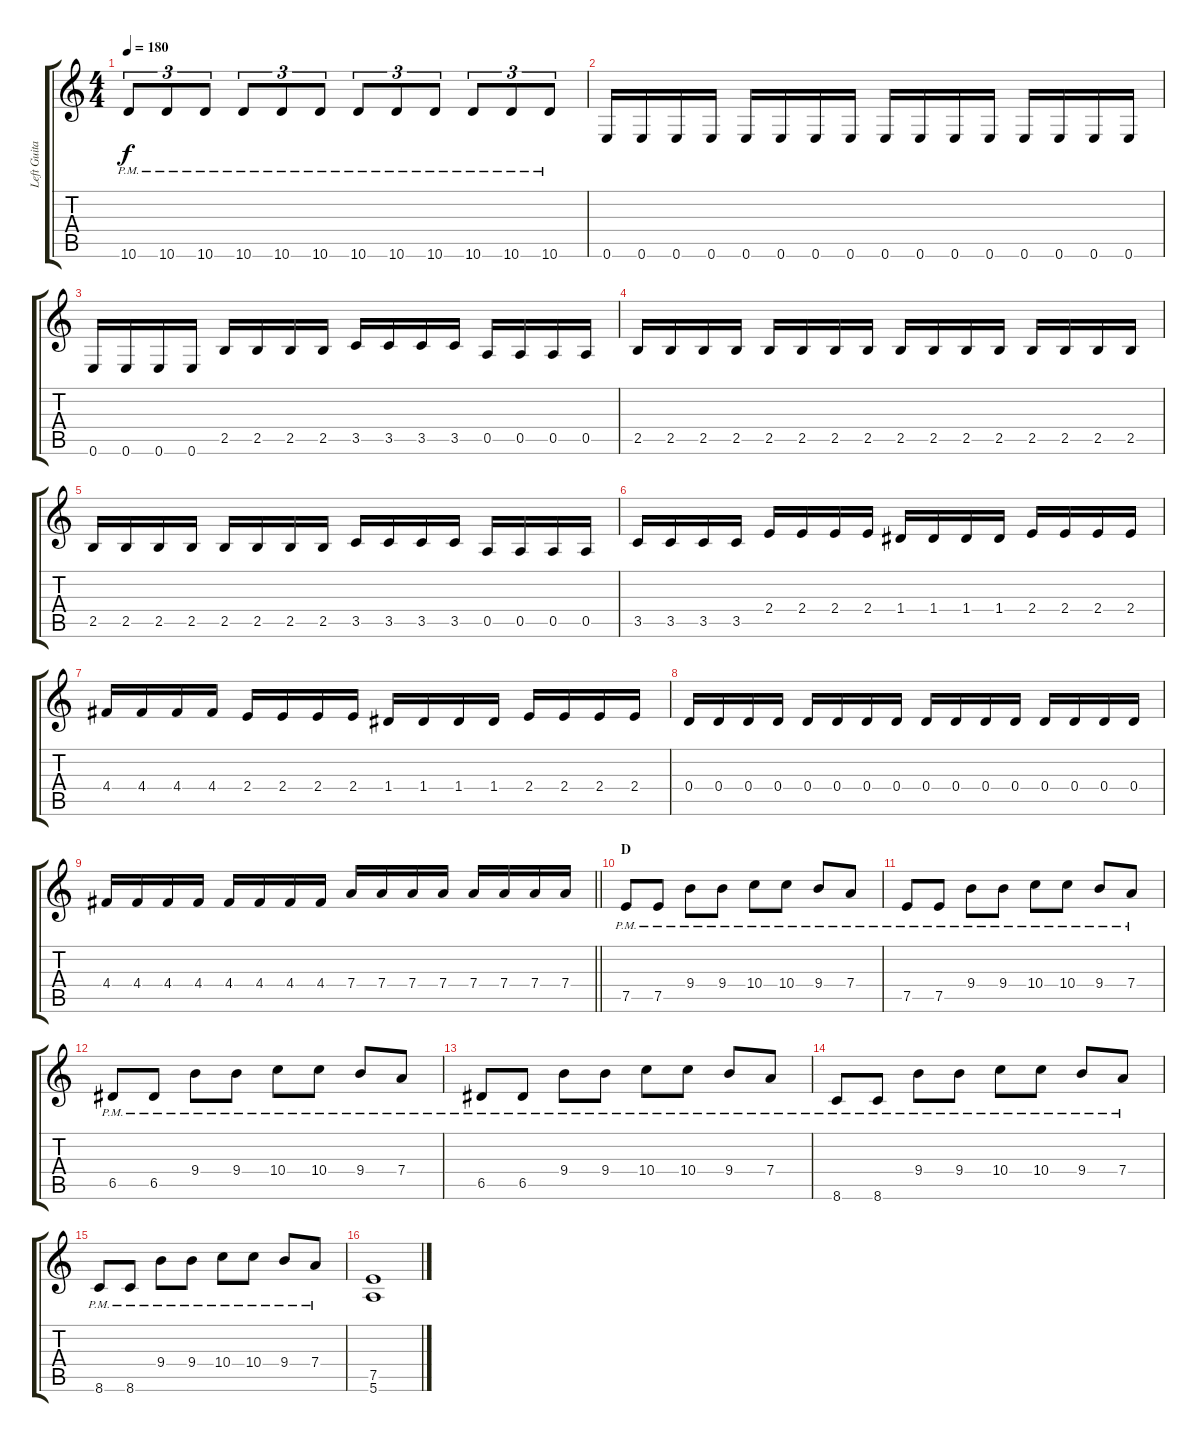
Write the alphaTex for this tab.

\track ("Left Guitar" "Left Guita") {instrument distortionguitar}
\staff {score tabs}
\tuning (E4 B3 G3 D3 A2 E2) {hide}
\ts (4 4)
\tempo 180
\clef g2
\ks c
10.6{pm}.8{tu (3 2) dy f} 10.6{pm}.8{tu (3 2)} 10.6{pm}.8{tu (3 2)} 10.6{pm}.8{tu (3 2)} 10.6{pm}.8{tu (3 2)} 10.6{pm}.8{tu (3 2)} 10.6{pm}.8{tu (3 2)} 10.6{pm}.8{tu (3 2)} 10.6{pm}.8{tu (3 2)} 10.6{pm}.8{tu (3 2)} 10.6{pm}.8{tu (3 2)} 10.6{pm}.8{tu (3 2)} |
0.6.16 0.6.16 0.6.16 0.6.16 0.6.16 0.6.16 0.6.16 0.6.16 0.6.16 0.6.16 0.6.16 0.6.16 0.6.16 0.6.16 0.6.16 0.6.16 |
0.6.16 0.6.16 0.6.16 0.6.16 2.5.16 2.5.16 2.5.16 2.5.16 3.5.16 3.5.16 3.5.16 3.5.16 0.5.16 0.5.16 0.5.16 0.5.16 |
2.5.16 2.5.16 2.5.16 2.5.16 2.5.16 2.5.16 2.5.16 2.5.16 2.5.16 2.5.16 2.5.16 2.5.16 2.5.16 2.5.16 2.5.16 2.5.16 |
2.5.16 2.5.16 2.5.16 2.5.16 2.5.16 2.5.16 2.5.16 2.5.16 3.5.16 3.5.16 3.5.16 3.5.16 0.5.16 0.5.16 0.5.16 0.5.16 |
3.5.16 3.5.16 3.5.16 3.5.16 2.4.16 2.4.16 2.4.16 2.4.16 1.4.16 1.4.16 1.4.16 1.4.16 2.4.16 2.4.16 2.4.16 2.4.16 |
4.4.16 4.4.16 4.4.16 4.4.16 2.4.16 2.4.16 2.4.16 2.4.16 1.4.16 1.4.16 1.4.16 1.4.16 2.4.16 2.4.16 2.4.16 2.4.16 |
0.4.16 0.4.16 0.4.16 0.4.16 0.4.16 0.4.16 0.4.16 0.4.16 0.4.16 0.4.16 0.4.16 0.4.16 0.4.16 0.4.16 0.4.16 0.4.16 |
\barLineRight lightlight
4.4.16 4.4.16 4.4.16 4.4.16 4.4.16 4.4.16 4.4.16 4.4.16 7.4.16 7.4.16 7.4.16 7.4.16 7.4.16 7.4.16 7.4.16 7.4.16 |
\section ("" "D")
7.5{pm}.8 7.5{pm}.8 9.4{pm}.8 9.4{pm}.8 10.4{pm}.8 10.4{pm}.8 9.4{pm}.8 7.4{pm}.8 |
7.5{pm}.8 7.5{pm}.8 9.4{pm}.8 9.4{pm}.8 10.4{pm}.8 10.4{pm}.8 9.4{pm}.8 7.4{pm}.8 |
6.5{pm}.8 6.5{pm}.8 9.4{pm}.8 9.4{pm}.8 10.4{pm}.8 10.4{pm}.8 9.4{pm}.8 7.4{pm}.8 |
6.5{pm}.8 6.5{pm}.8 9.4{pm}.8 9.4{pm}.8 10.4{pm}.8 10.4{pm}.8 9.4{pm}.8 7.4{pm}.8 |
8.6{pm}.8 8.6{pm}.8 9.4{pm}.8 9.4{pm}.8 10.4{pm}.8 10.4{pm}.8 9.4{pm}.8 7.4{pm}.8 |
8.6{pm}.8 8.6{pm}.8 9.4{pm}.8 9.4{pm}.8 10.4{pm}.8 10.4{pm}.8 9.4{pm}.8 7.4{pm}.8 |
(7.5 5.6).1
